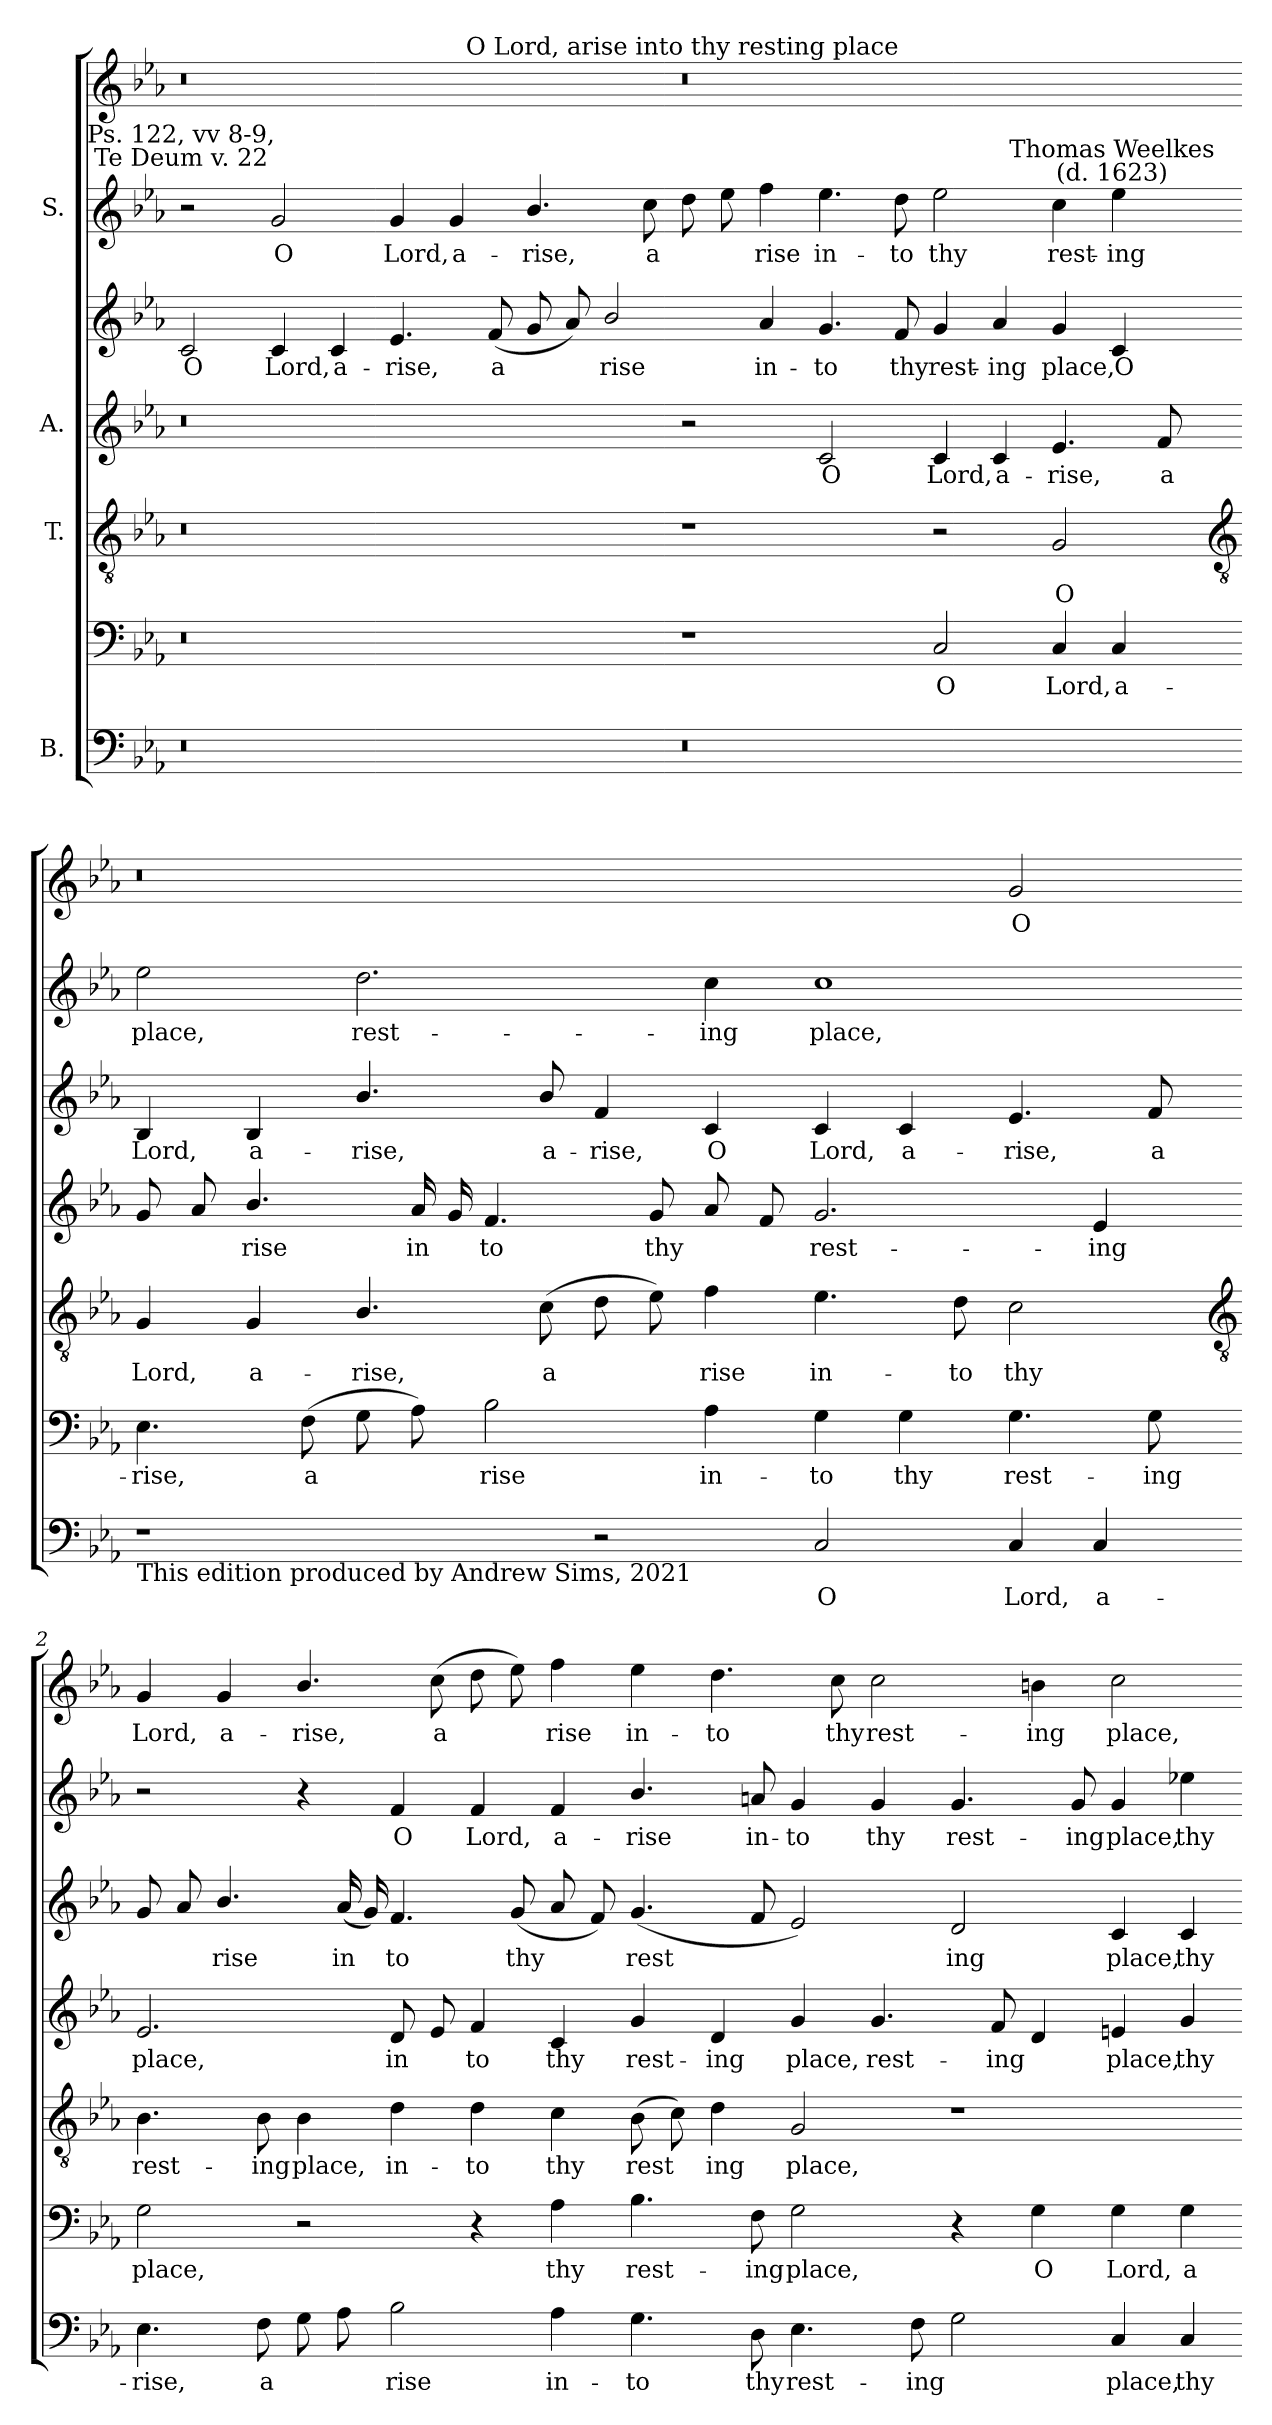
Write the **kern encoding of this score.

**kern	**text	**kern	**text	**kern	**text	**kern	**text	**kern	**text	**kern	**text	**kern	**text
*part4	*part4	*part4	*part4	*part3	*part3	*part2	*part2	*part2	*part2	*part1	*part1	*part1	*part1
*staff7	*staff7	*staff6	*staff6	*staff5	*staff5	*staff4	*staff4	*staff3	*staff3	*staff2	*staff2	*staff1	*staff1
*I"B.	*	*	*	*I"T.	*	*I"A.	*	*	*	*I"S.	*	*	*
*clefF4	*	*clefF4	*	*clefGv2	*	*clefG2	*	*clefG2	*	*clefG2	*	*clefG2	*
*k[b-e-a-]	*	*k[b-e-a-]	*	*k[b-e-a-]	*	*k[b-e-a-]	*	*k[b-e-a-]	*	*k[b-e-a-]	*	*k[b-e-a-]	*
*E-:	*	*E-:	*	*E-:	*	*E-:	*	*E-:	*	*E-:	*	*E-:	*
=	=	=	=	=	=	=	=	=	=	=	=	=	=
!	!	!	!	!	!	!	!	!	!	!LO:TX:a:cj:t=Ps. 122, vv 8-9,\nTe Deum v. 22	!	!	!
!	!	!	!	!	!	!	!	!	!LO:LY:b	!	!	!	!
0r	.	0r	.	0r	.	0r	.	2c	O	2r	.	0r	.
!	!	!	!	!	!	!	!	!	!LO:LY:b	!	!LO:LY:b	!	!
.	.	.	.	.	.	.	.	4c	Lord,	2g	O	.	.
!	!	!	!	!	!	!	!	!	!LO:LY:b	!	!	!	!
.	.	.	.	.	.	.	.	4c	a-	.	.	.	.
!	!	!	!	!	!	!	!	!	!LO:LY:b	!	!LO:LY:b	!	!
.	.	.	.	.	.	.	.	4.e-	-rise,	4g	Lord,	.	.
!	!	!	!	!	!	!	!	!	!	!	!LO:LY:b	!	!
.	.	.	.	.	.	.	.	.	.	4g	a-	.	.
!	!	!	!	!	!	!	!	!	!LO:LY:b	!	!	!	!
.	.	.	.	.	.	.	.	(<8f	a	.	.	.	.
!	!	!	!	!	!	!	!	!	!	!	!LO:LY:b	!	!
.	.	.	.	.	.	.	.	8g	.	4.b-/	-rise,	.	.
.	.	.	.	.	.	.	.	8a-)	.	.	.	.	.
!	!	!	!	!	!	!	!	!	!LO:LY:b	!	!	!	!
.	.	.	.	.	.	.	.	2b-/	rise	.	.	.	.
!	!	!	!	!	!	!	!	!	!	!	!LO:LY:b	!	!
.	.	.	.	.	.	.	.	.	.	8cc	a	.	.
!	!	!	!	!	!	!	!	!	!	!	!	!LO:TX:a:cj:t=O Lord, arise into thy resting place	!
0r	.	1r	.	1r	.	2r	.	.	.	8dd	.	0r	.
.	.	.	.	.	.	.	.	.	.	8ee-	.	.	.
!	!	!	!	!	!	!	!	!	!LO:LY:b	!	!LO:LY:b	!	!
.	.	.	.	.	.	.	.	4a-	in-	4ff	rise	.	.
!	!	!	!	!	!	!	!LO:LY:b	!	!LO:LY:b	!	!LO:LY:b	!	!
.	.	.	.	.	.	2c	O	4.g	-to	4.ee-	in-	.	.
!	!	!	!	!	!	!	!	!	!LO:LY:b	!	!LO:LY:b	!	!
.	.	.	.	.	.	.	.	8f	thy	8dd	-to	.	.
!	!	!	!LO:LY:b	!	!	!	!LO:LY:b	!	!LO:LY:b	!	!LO:LY:b	!	!
.	.	2C	O	2r	.	4c	Lord,	4g	rest-	2ee-	thy	.	.
!	!	!	!	!	!	!	!LO:LY:b	!	!LO:LY:b	!	!	!	!
.	.	.	.	.	.	4c	a-	4a-	-ing	.	.	.	.
!	!	!	!LO:LY:b	!	!LO:LY:b	!	!LO:LY:b	!	!LO:LY:b	!	!LO:LY:b	!	!
.	.	4C	Lord,	2G	O	4.e-	-rise,	4g	place,	4cc	rest-	.	.
!	!	!	!	!	!	!	!	!	!	!LO:TX:a:cj:t=Thomas Weelkes\n(d. 1623)	!	!	!
!	!	!	!LO:LY:b	!	!	!	!	!	!LO:LY:b	!	!LO:LY:b	!	!
.	.	4C	a-	.	.	.	.	4c	O	4ee-	-ing	.	.
!	!	!	!	!	!	!	!LO:LY:b	!	!	!	!	!	!
.	.	.	.	.	.	(<8f	a	.	.	.	.	.	.
!!LO:LB:g=z
=1-	=1-	=1-	=1-	=1-	=1-	=1-	=1-	=1-	=1-	=1-	=1-	=1-	=1-
*	*	*	*	*clefGv2	*	*	*	*	*	*	*	*	*
!LO:TX:b:t=This edition produced by Andrew Sims, 2021	!	!	!	!	!	!	!	!	!	!	!	!	!
!	!	!	!LO:LY:b	!	!LO:LY:b	!	!	!	!LO:LY:b	!	!LO:LY:b	!	!
1r	.	4.E-	-rise,	4G	Lord,	8g	.	4B-	Lord,	2ee-	place,	0r	.
.	.	.	.	.	.	8a-	.	.	.	.	.	.	.
!	!	!	!	!	!LO:LY:b	!	!LO:LY:b	!	!LO:LY:b	!	!	!	!
.	.	.	.	4G	a-	4.b-/	rise	4B-	a-	.	.	.	.
!	!	!	!LO:LY:b	!	!	!	!	!	!	!	!	!	!
.	.	(>8F	a	.	.	.	.	.	.	.	.	.	.
!	!	!	!	!	!LO:LY:b	!	!	!	!LO:LY:b	!	!LO:LY:b	!	!
.	.	8G	.	4.B-/	-rise,	.	.	4.b-/	-rise,	2.dd	rest-	.	.
!	!	!	!	!	!	!	!LO:LY:b	!	!	!	!	!	!
.	.	8A-)	.	.	.	16a-	in	.	.	.	.	.	.
.	.	.	.	.	.	16g	.	.	.	.	.	.	.
!	!	!	!LO:LY:b	!	!	!	!LO:LY:b	!	!	!	!	!	!
.	.	2B-	rise	.	.	4.f	to	.	.	.	.	.	.
!	!	!	!	!	!LO:LY:b	!	!	!	!LO:LY:b	!	!	!	!
.	.	.	.	(>8c	a	.	.	8b-/	a-	.	.	.	.
!	!	!	!	!	!	!	!	!	!LO:LY:b	!	!	!	!
2r	.	.	.	8d	.	.	.	4f/	-rise,	.	.	.	.
!	!	!	!	!	!	!	!LO:LY:b	!	!	!	!	!	!
.	.	.	.	8e-)	.	8g	thy	.	.	.	.	.	.
!	!	!	!LO:LY:b	!	!LO:LY:b	!	!	!	!LO:LY:b	!	!LO:LY:b	!	!
.	.	4A-	in-	4f	rise	8a-	.	4c/	O	4cc	-ing	.	.
.	.	.	.	.	.	8f	.	.	.	.	.	.	.
!	!LO:LY:b	!	!LO:LY:b	!	!LO:LY:b	!	!LO:LY:b	!	!LO:LY:b	!	!LO:LY:b	!	!
2C	O	4G	-to	4.e-	in-	2.g	rest-	4c	Lord,	1cc	place,	.	.
!	!	!	!LO:LY:b	!	!	!	!	!	!LO:LY:b	!	!	!	!
.	.	4G	thy	.	.	.	.	4c	a-	.	.	.	.
!	!	!	!	!	!LO:LY:b	!	!	!	!	!	!	!	!
.	.	.	.	8d	-to	.	.	.	.	.	.	.	.
!	!LO:LY:b	!	!LO:LY:b	!	!LO:LY:b	!	!	!	!LO:LY:b	!	!	!	!LO:LY:b
4C	Lord,	4.G	rest-	2c	thy	.	.	4.e-	-rise,	.	.	2g	O
!	!LO:LY:b	!	!	!	!	!	!LO:LY:b	!	!	!	!	!	!
4C	a-	.	.	.	.	4e-	-ing	.	.	.	.	.	.
!	!	!	!LO:LY:b	!	!	!	!	!	!LO:LY:b	!	!	!	!
.	.	8G	-ing	.	.	.	.	8f	a	.	.	.	.
!!LO:LB:g=z
=2-	=2-	=2-	=2-	=2-	=2-	=2-	=2-	=2-	=2-	=2-	=2-	=2-	=2-
*	*	*	*	*clefGv2	*	*	*	*	*	*	*	*	*
!	!LO:LY:b	!	!LO:LY:b	!	!LO:LY:b	!	!LO:LY:b	!	!	!	!	!	!LO:LY:b
4.E-	-rise,	2G	-place,	4.B-	rest-	2.e-	place,	8g	.	2r	.	4g	Lord,
.	.	.	.	.	.	.	.	8a-)	.	.	.	.	.
!	!	!	!	!	!	!	!	!	!LO:LY:b	!	!	!	!LO:LY:b
.	.	.	.	.	.	.	.	4.b-/	rise	.	.	4g	a-
!	!LO:LY:b	!	!	!	!LO:LY:b	!	!	!	!	!	!	!	!
8F	a	.	.	8B-	-ing	.	.	.	.	.	.	.	.
!	!	!	!	!	!LO:LY:b	!	!	!	!	!	!	!	!LO:LY:b
8G	.	2r	.	4B-	place,	.	.	.	.	4r	.	4.b-/	-rise,
!	!	!	!	!	!	!	!	!	!LO:LY:b	!	!	!	!
8A-	.	.	.	.	.	.	.	(<16a-	in	.	.	.	.
.	.	.	.	.	.	.	.	16g)	.	.	.	.	.
!	!LO:LY:b	!	!	!	!LO:LY:b	!	!LO:LY:b	!	!LO:LY:b	!	!LO:LY:b	!	!
2B-	rise	.	.	4d	in-	8d	in	4.f	to	4f	O	.	.
!	!	!	!	!	!	!	!	!	!	!	!	!	!LO:LY:b
.	.	.	.	.	.	8e-	.	.	.	.	.	(>8cc	a
!	!	!	!	!	!LO:LY:b	!	!LO:LY:b	!	!	!	!LO:LY:b	!	!
.	.	4r	.	4d	-to	4f	to	.	.	4f	Lord,	8dd	.
!	!	!	!	!	!	!	!	!	!LO:LY:b	!	!	!	!
.	.	.	.	.	.	.	.	(<8g	thy	.	.	8ee-)	.
!	!LO:LY:b	!	!LO:LY:b	!	!LO:LY:b	!	!LO:LY:b	!	!	!	!LO:LY:b	!	!LO:LY:b
4A-	in-	4A-	thy	4c	thy	4c	thy	8a-	.	4f	a-	4ff	rise
.	.	.	.	.	.	.	.	8f)	.	.	.	.	.
!	!LO:LY:b	!	!LO:LY:b	!	!LO:LY:b	!	!LO:LY:b	!	!LO:LY:b	!	!LO:LY:b	!	!LO:LY:b
4.G	-to	4.B-	rest-	(>8B-	rest	4g	rest-	(<4.g	rest	4.b-/	-rise	4ee-	in-
.	.	.	.	8c)	.	.	.	.	.	.	.	.	.
!	!	!	!	!	!LO:LY:b	!	!LO:LY:b	!	!	!	!	!	!LO:LY:b
.	.	.	.	4d	ing	4d	-ing	.	.	.	.	4.dd	-to
!	!LO:LY:b	!	!LO:LY:b	!	!	!	!	!	!	!	!LO:LY:b	!	!
8D	thy	8F	-ing	.	.	.	.	8f	.	8an	in-	.	.
!	!LO:LY:b	!	!LO:LY:b	!	!LO:LY:b	!	!LO:LY:b	!	!	!	!LO:LY:b	!	!
4.E-	rest-	2G	place,	2G	place,	4g	place,	2e-)	.	4g	-to	.	.
!	!	!	!	!	!	!	!	!	!	!	!	!	!LO:LY:b
.	.	.	.	.	.	.	.	.	.	.	.	8cc	thy
!	!	!	!	!	!	!	!LO:LY:b	!	!	!	!LO:LY:b	!	!LO:LY:b
.	.	.	.	.	.	4.g	rest-	.	.	4g	thy	2cc	rest-
!	!LO:LY:b	!	!	!	!	!	!	!	!	!	!	!	!
8F	-ing	.	.	.	.	.	.	.	.	.	.	.	.
!	!	!	!	!	!	!	!	!	!LO:LY:b	!	!LO:LY:b	!	!
2G	.	4r	.	1r	.	.	.	2d	ing	4.g	rest-	.	.
!	!	!	!	!	!	!	!LO:LY:b	!	!	!	!	!	!
.	.	.	.	.	.	8f	-ing	.	.	.	.	.	.
!	!	!	!LO:LY:b	!	!	!	!	!	!	!	!	!	!LO:LY:b
.	.	4G	O	.	.	4d	.	.	.	.	.	4bn	-ing
!	!	!	!	!	!	!	!	!	!	!	!LO:LY:b	!	!
.	.	.	.	.	.	.	.	.	.	8g	-ing	.	.
!	!LO:LY:b	!	!LO:LY:b	!	!	!	!LO:LY:b	!	!LO:LY:b	!	!LO:LY:b	!	!LO:LY:b
4C	place,	4G	Lord,	.	.	4en	place,	4c	place,	4g	place,	2cc	place,
!	!LO:LY:b	!	!LO:LY:b	!	!	!	!LO:LY:b	!	!LO:LY:b	!	!LO:LY:b	!	!
4C	thy	4G	a-	.	.	4g	thy	4c	thy	4ee-X	thy	.	.
=-	=-	=-	=-	=-	=-	=-	=-	=-	=-	=-	=-	=-	=-
*-	*-	*-	*-	*-	*-	*-	*-	*-	*-	*-	*-	*-	*-
